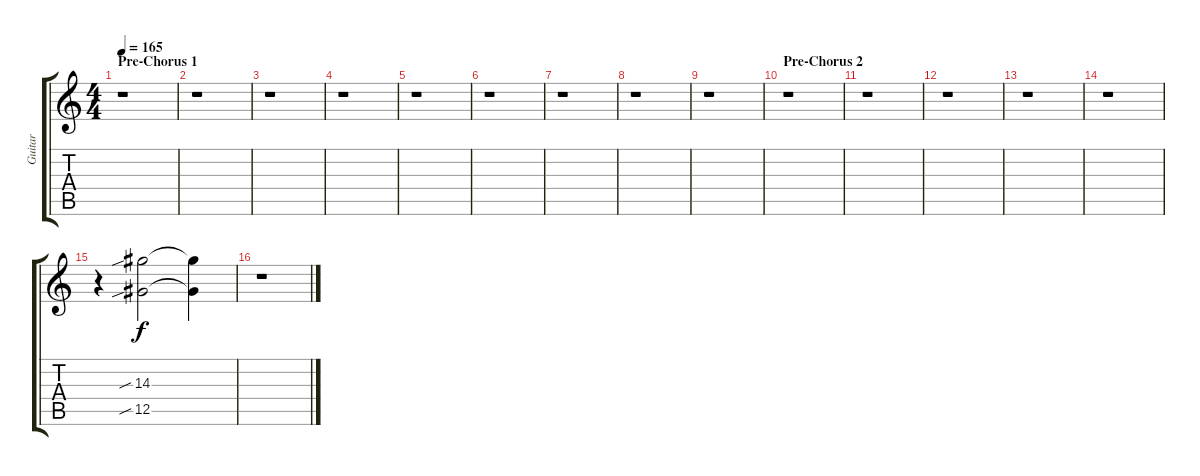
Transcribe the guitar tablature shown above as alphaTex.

\track ("Guitar" "Guitar") {instrument distortionguitar}
\staff {score tabs}
\tuning (Eb4 Bb3 Gb3 Db3 Ab2 Db2) {hide}
\ts (4 4)
\section ("" "Pre-Chorus 1")
\tempo 165
\clef g2
\ks c
r.1{dy f} |
r.1 |
r.1 |
r.1 |
r.1 |
r.1 |
r.1 |
r.1 |
r.1 |
\section ("" "Pre-Chorus 2")
r.1 |
r.1 |
r.1 |
r.1 |
r.1 |
r.4 (14.3{sib} 12.5{sib}).2 (14.3{t} 12.5{t}).4 |
r.1
